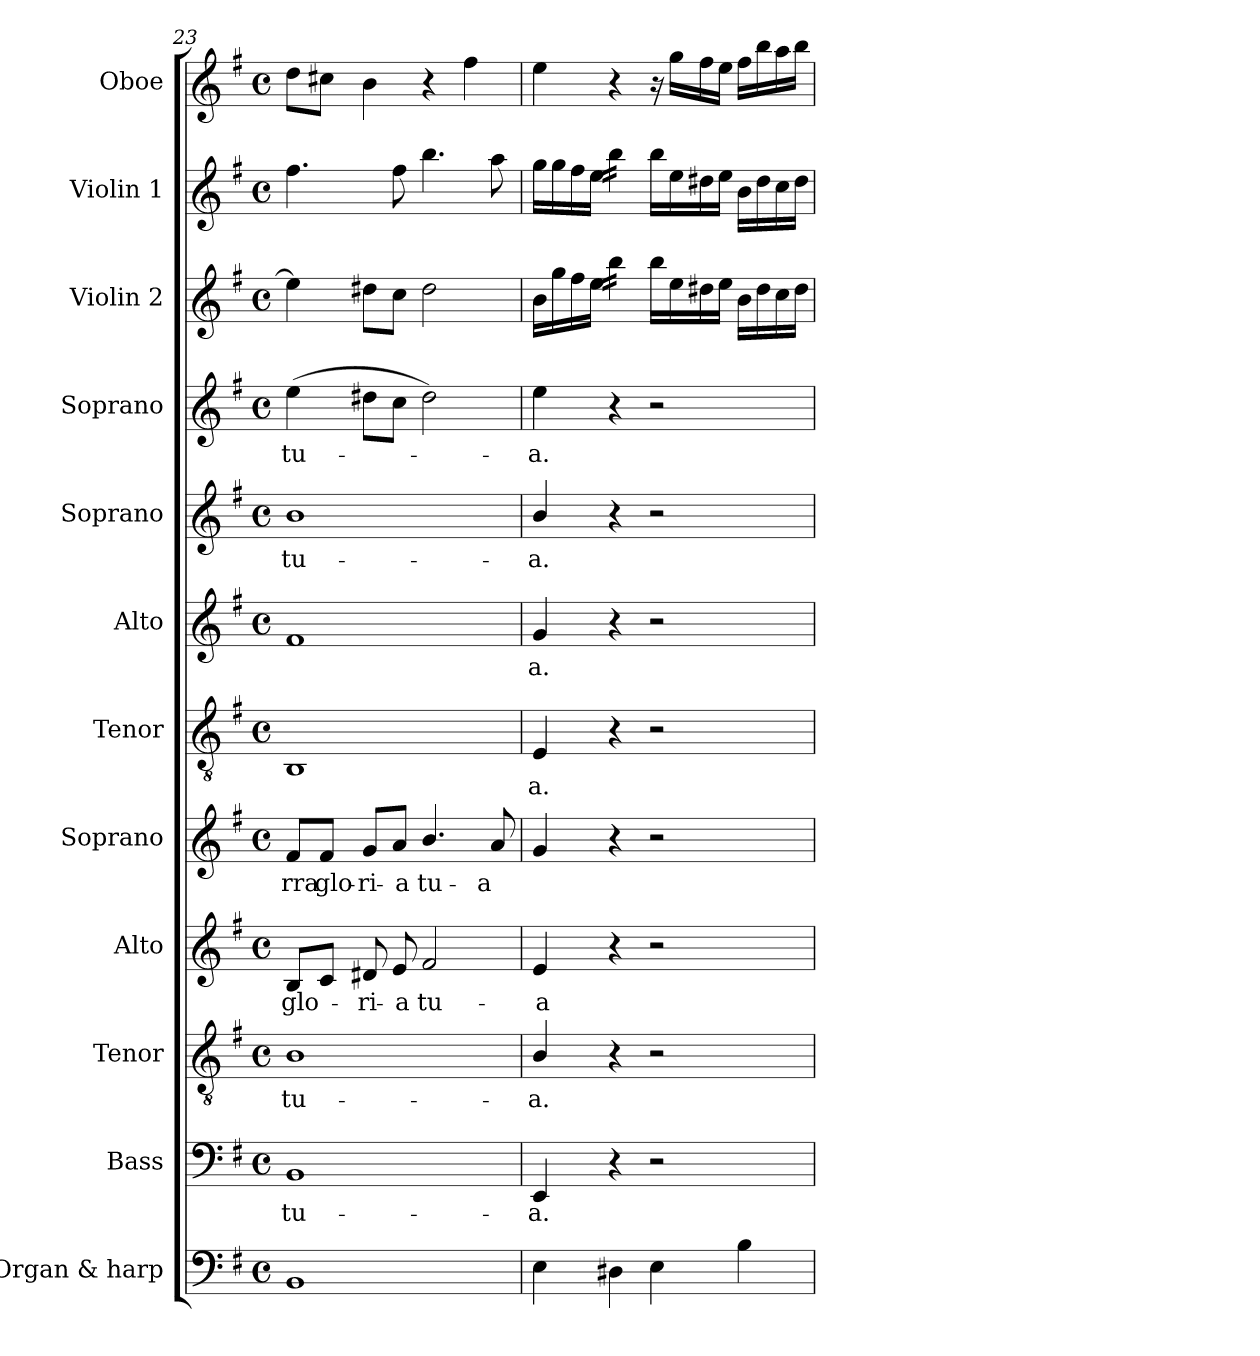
**kern	**kern	**text	**kern	**text	**kern	**text	**kern	**text	**kern	**text	**kern	**text	**kern	**text	**kern	**text	**kern	**kern	**kern
*part12	*part11	*part11	*part10	*part10	*part9	*part9	*part8	*part8	*part7	*part7	*part6	*part6	*part5	*part5	*part4	*part4	*part3	*part2	*part1
*staff12	*staff11	*staff11	*staff10	*staff10	*staff9	*staff9	*staff8	*staff8	*staff7	*staff7	*staff6	*staff6	*staff5	*staff5	*staff4	*staff4	*staff3	*staff2	*staff1
*I"Organ & harp	*I"Bass	*	*I"Tenor	*	*I"Alto	*	*I"Soprano	*	*I"Tenor	*	*I"Alto	*	*I"Soprano	*	*I"Soprano	*	*I"Violin 2	*I"Violin 1	*I"Oboe
*I'Org. & H.	*I'B.	*	*I'T.	*	*I'A.	*	*I'S.	*	*I'T.	*	*I'A.	*	*I'S.	*	*I'S.	*	*I'Vln. 2	*I'Vln. 1	*I'Ob.
*clefF4	*clefF4	*	*clefGv2	*	*clefG2	*	*clefG2	*	*clefGv2	*	*clefG2	*	*clefG2	*	*clefG2	*	*clefG2	*clefG2	*clefG2
*	*	*	*ITrd7c12	*	*	*	*	*	*ITrd7c12	*	*	*	*	*	*	*	*	*	*
*k[f#]	*k[f#]	*	*k[f#]	*	*k[f#]	*	*k[f#]	*	*k[f#]	*	*k[f#]	*	*k[f#]	*	*k[f#]	*	*k[f#]	*k[f#]	*k[f#]
*G:	*G:	*	*G:	*	*G:	*	*G:	*	*G:	*	*G:	*	*G:	*	*G:	*	*G:	*G:	*G:
*M4/4	*M4/4	*	*M4/4	*	*M4/4	*	*M4/4	*	*M4/4	*	*M4/4	*	*M4/4	*	*M4/4	*	*M4/4	*M4/4	*M4/4
*met(c)	*met(c)	*	*met(c)	*	*met(c)	*	*met(c)	*	*met(c)	*	*met(c)	*	*met(c)	*	*met(c)	*	*met(c)	*met(c)	*met(c)
=23	=23	=23	=23	=23	=23	=23	=23	=23	=23	=23	=23	=23	=23	=23	=23	=23	=23	=23	=23
!	!	!LO:LY:b:color=#000000	!	!	!	!	!	!	!	!	!	!	!	!	!	!	!	!	!
!	!	!	!	!LO:LY:b:color=#000000	!	!	!	!	!	!	!	!	!	!	!	!	!	!	!
!	!	!	!	!	!	!LO:LY:b:color=#000000	!	!	!	!	!	!	!	!	!	!	!	!	!
!	!	!	!	!	!	!	!	!LO:LY:b:color=#000000	!	!	!	!	!	!	!	!	!	!	!
!	!	!	!	!	!	!	!	!	!	!	!	!	!	!LO:LY:b:color=#000000	!	!	!	!	!
!	!	!	!	!	!	!	!	!	!	!	!	!	!	!	!	!LO:LY:b:color=#000000	!	!	!
1BBi	1BBi	tu-	1BBi	tu-	8Bi/L	glo-	8f#i/L	-rra	1BBBi	.	1f#i	.	1bi	tu-	(4eei\	tu-	4eei\]	4.ff#i\	8ddi\L
!	!	!	!	!	!	!	!	!LO:LY:b:color=#000000	!	!	!	!	!	!	!	!	!	!	!
.	.	.	.	.	8ci/J	.	8f#i/J	glo-	.	.	.	.	.	.	.	.	.	.	8cc#Xi\J
!	!	!	!	!	!	!LO:LY:b:color=#000000	!	!	!	!	!	!	!	!	!	!	!	!	!
!	!	!	!	!	!	!	!	!LO:LY:b:color=#000000	!	!	!	!	!	!	!	!	!	!	!
.	.	.	.	.	8d#Xi/	-ri-	8gi/L	-ri-	.	.	.	.	.	.	8dd#Xi\L	.	8dd#Xi\L	.	4bi\
!	!	!	!	!	!	!LO:LY:b:color=#000000	!	!	!	!	!	!	!	!	!	!	!	!	!
!	!	!	!	!	!	!	!	!LO:LY:b:color=#000000	!	!	!	!	!	!	!	!	!	!	!
.	.	.	.	.	8ei/	-a	8ai/J	-a	.	.	.	.	.	.	8cci\J	.	8cci\J	8ff#i\	.
!	!	!	!	!	!	!LO:LY:b:color=#000000	!	!	!	!	!	!	!	!	!	!	!	!	!
!	!	!	!	!	!	!	!	!LO:LY:b:color=#000000	!	!	!	!	!	!	!	!	!	!	!
.	.	.	.	.	2f#i/	tu-	4.bi/	tu-	.	.	.	.	.	.	2dd#i\)	.	2dd#i\	4.bbi\	4r
.	.	.	.	.	.	.	.	.	.	.	.	.	.	.	.	.	.	.	4ff#i\
!	!	!	!	!	!	!	!	!LO:LY:b:color=#000000	!	!	!	!	!	!	!	!	!	!	!
.	.	.	.	.	.	.	8ai/	-a	.	.	.	.	.	.	.	.	.	8aai\	.
=24	=24	=24	=24	=24	=24	=24	=24	=24	=24	=24	=24	=24	=24	=24	=24	=24	=24	=24	=24
!	!	!LO:LY:b:color=#000000	!	!	!	!	!	!	!	!	!	!	!	!	!	!	!	!	!
!	!	!	!	!LO:LY:b:color=#000000	!	!	!	!	!	!	!	!	!	!	!	!	!	!	!
!	!	!	!	!	!	!LO:LY:b:color=#000000	!	!	!	!	!	!	!	!	!	!	!	!	!
!	!	!	!	!	!	!	!	!	!	!LO:LY:b:color=#000000	!	!	!	!	!	!	!	!	!
!	!	!	!	!	!	!	!	!	!	!	!	!LO:LY:b:color=#000000	!	!	!	!	!	!	!
!	!	!	!	!	!	!	!	!	!	!	!	!	!	!LO:LY:b:color=#000000	!	!	!	!	!
!	!	!	!	!	!	!	!	!	!	!	!	!	!	!	!	!LO:LY:b:color=#000000	!	!	!
4Ei\	4EEi/	-a.	4BBi/	-a.	4ei/	-a	4gi/	.	4EEi/	-a.	4gi/	-a.	4bi/	-a.	4eei\	-a.	16bi\LL	16ggi\LL	4eei\
.	.	.	.	.	.	.	.	.	.	.	.	.	.	.	.	.	16ggi\	16ggi\	.
.	.	.	.	.	.	.	.	.	.	.	.	.	.	.	.	.	16ff#i\	16ff#i\	.
.	.	.	.	.	.	.	.	.	.	.	.	.	.	.	.	.	16eei\JJ	16eei\JJ	.
*	*	*	*	*	*	*	*	*	*	*	*	*	*	*	*	*	*tremolo	*	*
*	*	*	*	*	*	*	*	*	*	*	*	*	*	*	*	*	*	*tremolo	*
4D#Xi\	4r	.	4r	.	4r	.	4r	.	4r	.	4r	.	4r	.	4r	.	16bbi\LL	16bbi\LL	4r
.	.	.	.	.	.	.	.	.	.	.	.	.	.	.	.	.	16bbi\	16bbi\	.
.	.	.	.	.	.	.	.	.	.	.	.	.	.	.	.	.	16bbi\	16bbi\	.
.	.	.	.	.	.	.	.	.	.	.	.	.	.	.	.	.	16bbi\JJ	16bbi\JJ	.
*	*	*	*	*	*	*	*	*	*	*	*	*	*	*	*	*	*	*Xtremolo	*
*	*	*	*	*	*	*	*	*	*	*	*	*	*	*	*	*	*Xtremolo	*	*
4Ei\	2r	.	2r	.	2r	.	2r	.	2r	.	2r	.	2r	.	2r	.	16bbi\LL	16bbi\LL	16r
.	.	.	.	.	.	.	.	.	.	.	.	.	.	.	.	.	16eei\	16eei\	16ggi\LL
.	.	.	.	.	.	.	.	.	.	.	.	.	.	.	.	.	16dd#Xi\	16dd#Xi\	16ff#i\
.	.	.	.	.	.	.	.	.	.	.	.	.	.	.	.	.	16eei\JJ	16eei\JJ	16eei\JJ
4Bi\	.	.	.	.	.	.	.	.	.	.	.	.	.	.	.	.	16bi\LL	16bi\LL	16ff#i\LL
.	.	.	.	.	.	.	.	.	.	.	.	.	.	.	.	.	16dd#i\	16dd#i\	16bbi\
.	.	.	.	.	.	.	.	.	.	.	.	.	.	.	.	.	16cci\	16cci\	16aai\
.	.	.	.	.	.	.	.	.	.	.	.	.	.	.	.	.	16dd#i\JJ	16dd#i\JJ	16bbi\JJ
=	=	=	=	=	=	=	=	=	=	=	=	=	=	=	=	=	=	=	=
*-	*-	*-	*-	*-	*-	*-	*-	*-	*-	*-	*-	*-	*-	*-	*-	*-	*-	*-	*-
